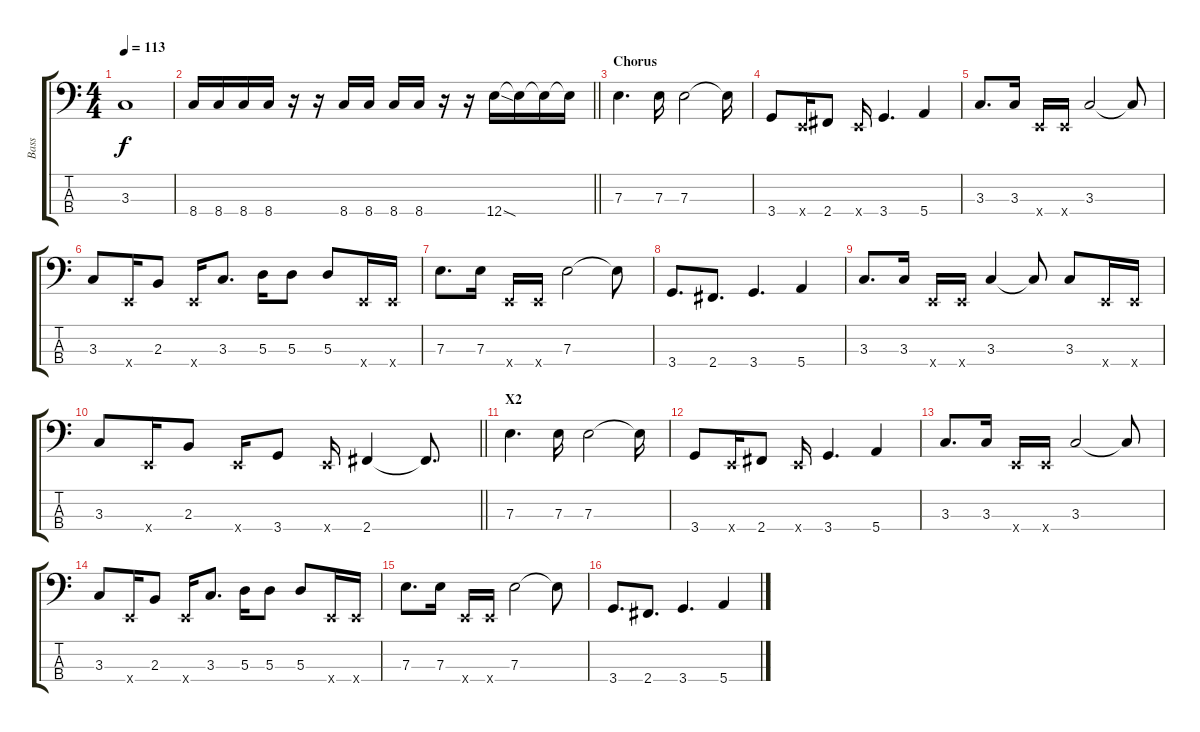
\track ("Bass" "Bass") {instrument electricbassfinger}
\staff {score tabs}
\tuning (G2 D2 A1 E1) {hide}
\ts (4 4)
\tempo 113
\clef f4
\ks c
3.3.1{dy f} |
\barLineRight lightlight
8.4.16 8.4.16 8.4.16 8.4.16 r.16 r.16 8.4.16 8.4.16 8.4.16 8.4.16 r.16 r.16 12.4{sod}.16 12.4{t}.16 12.4{t}.16 12.4{t}.16 |
\section ("" "Chorus")
7.3.4{d} 7.3.16 7.3.2 7.3{t}.16 |
3.4.8 0.4{x}.16 2.4.8 0.4{x}.16 3.4.4{d} 5.4.4 |
3.3.8{d} 3.3.16 0.4{x}.16 0.4{x}.16 3.3.2 3.3{t}.8 |
3.3.8 0.4{x}.16 2.3.8 0.4{x}.16 3.3.8{d} 5.3.16 5.3.8 5.3.8 0.4{x}.16 0.4{x}.16 |
7.3.8{d} 7.3.16 0.4{x}.16 0.4{x}.16 7.3.2 7.3{t}.8 |
3.4.8{d} 2.4.8{d} 3.4.4{d} 5.4.4 |
3.3.8{d} 3.3.16 0.4{x}.16 0.4{x}.16 3.3.4 3.3{t}.8 3.3.8 0.4{x}.16 0.4{x}.16 |
\barLineRight lightlight
3.3.8 0.4{x}.16 2.3.8 0.4{x}.16 3.4.8 0.4{x}.16 2.4.4 2.4{t}.8{d} |
\section ("" "X2")
7.3.4{d} 7.3.16 7.3.2 7.3{t}.16 |
3.4.8 0.4{x}.16 2.4.8 0.4{x}.16 3.4.4{d} 5.4.4 |
3.3.8{d} 3.3.16 0.4{x}.16 0.4{x}.16 3.3.2 3.3{t}.8 |
3.3.8 0.4{x}.16 2.3.8 0.4{x}.16 3.3.8{d} 5.3.16 5.3.8 5.3.8 0.4{x}.16 0.4{x}.16 |
7.3.8{d} 7.3.16 0.4{x}.16 0.4{x}.16 7.3.2 7.3{t}.8 |
3.4.8{d} 2.4.8{d} 3.4.4{d} 5.4.4
